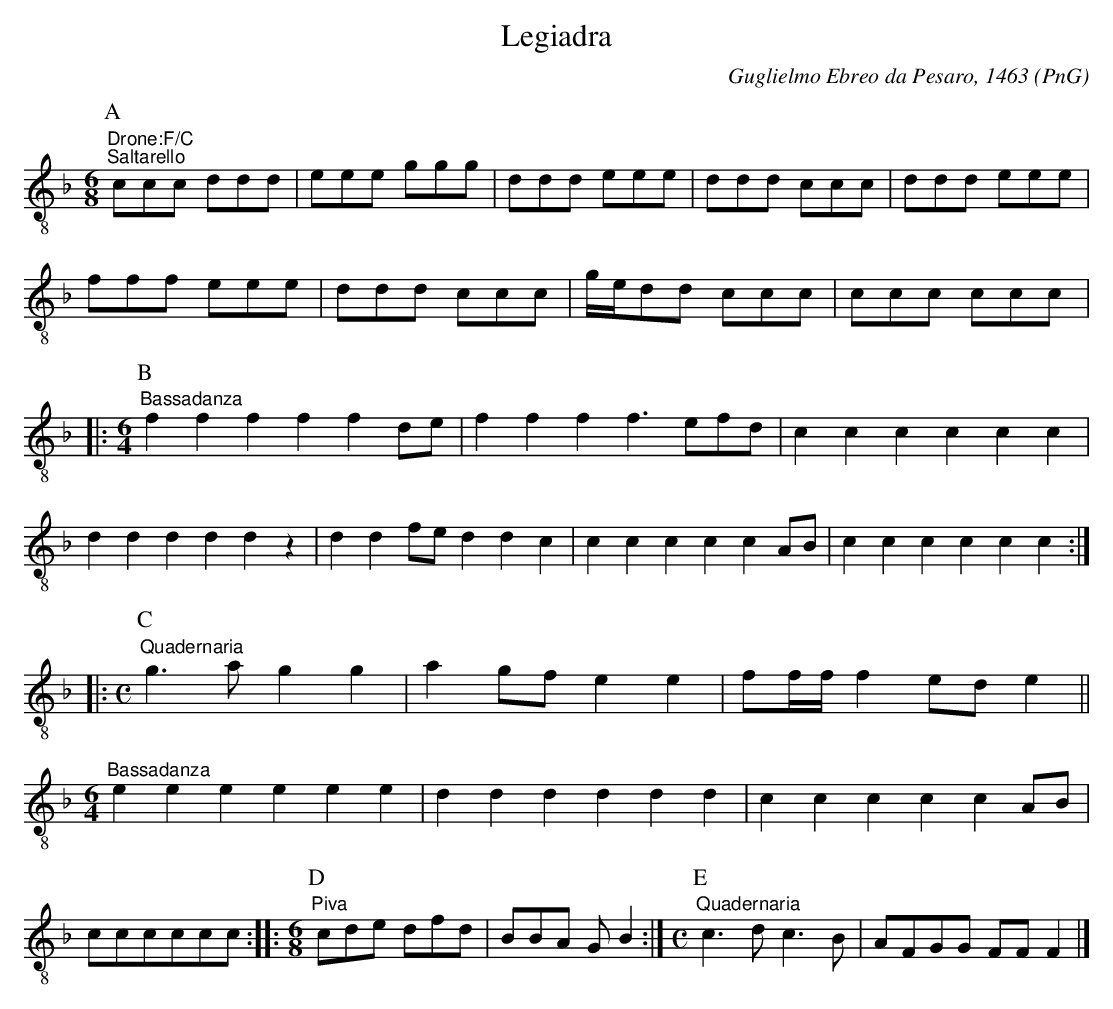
X:1
T:Legiadra
C:Guglielmo Ebreo da Pesaro, 1463 (PnG)
M:6/8
L:1/8
K:F major clef=G-8
P:A
"^Drone:F/C;Saltarello"ccc ddd | eee ggg | ddd eee | ddd ccc | ddd eee | fff eee |
ddd ccc | g/e/dd ccc |
ccc ccc |:
M:6/4
P:B
"^Bassadanza"f2f2f2 f2f2de | f2f2f2 f3efd | c2c2c2 c2c2c2 | d2d2d2 d2d2z2 | d2d2fe d2d2c2 | c2c2c2 c2c2AB |
c2c2c2 c2c2c2 ::
M:C
P:C
"^Quadernaria"g3a g2g2 | a2gf e2e2 | ff/f/f2 ede2 ||
M:6/4
"^Bassadanza"e2e2e2 e2e2e2 | d2d2d2 d2d2d2 | c2c2c2 c2c2AB | cccccc ::
M:6/8
P:D
"^Piva"cde dfd | BBA GB2 :|
M:C
P:E
"^Quadernaria"c3d c3B | AFGG FF F2 |]
